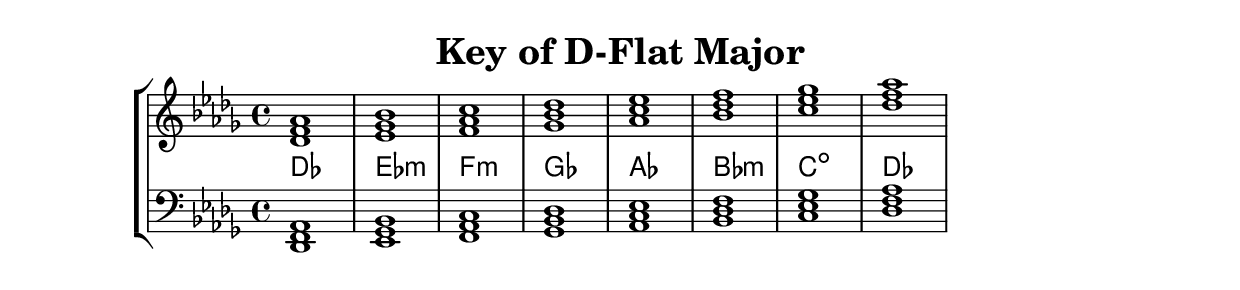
% Description: Chord tool for the key of D-Flat Major
% Author: Talos Thoren
% Date: January 23, 2013

\version "2.16.1"

\header
{
  title = "Key of D-Flat Major"
}

% Defining variables
% The Key of D-Flat Major has five flats:
% B-Flat, E-Flat, A-Flat, D-Flat, G-Flat
d_flat_maj_triads = { \key des \major <des f aes>1 <ees ges bes> <f aes c> <ges bes des> <aes c ees> <bes des f> <c ees ges> <des f aes> }
d_flat_maj_triadNames = \new ChordNames { \d_flat_maj_triads }
chordTool = \new StaffGroup
{
  <<
  \new Staff
  {
    \relative c'
    << 
      \d_flat_maj_triads 
      \d_flat_maj_triadNames 
    >>
  }
  \new Staff \relative c,
  {
    \clef bass
    <<
      \d_flat_maj_triads
    >>
  }
  >>
}

\score
{
  \chordTool
}

